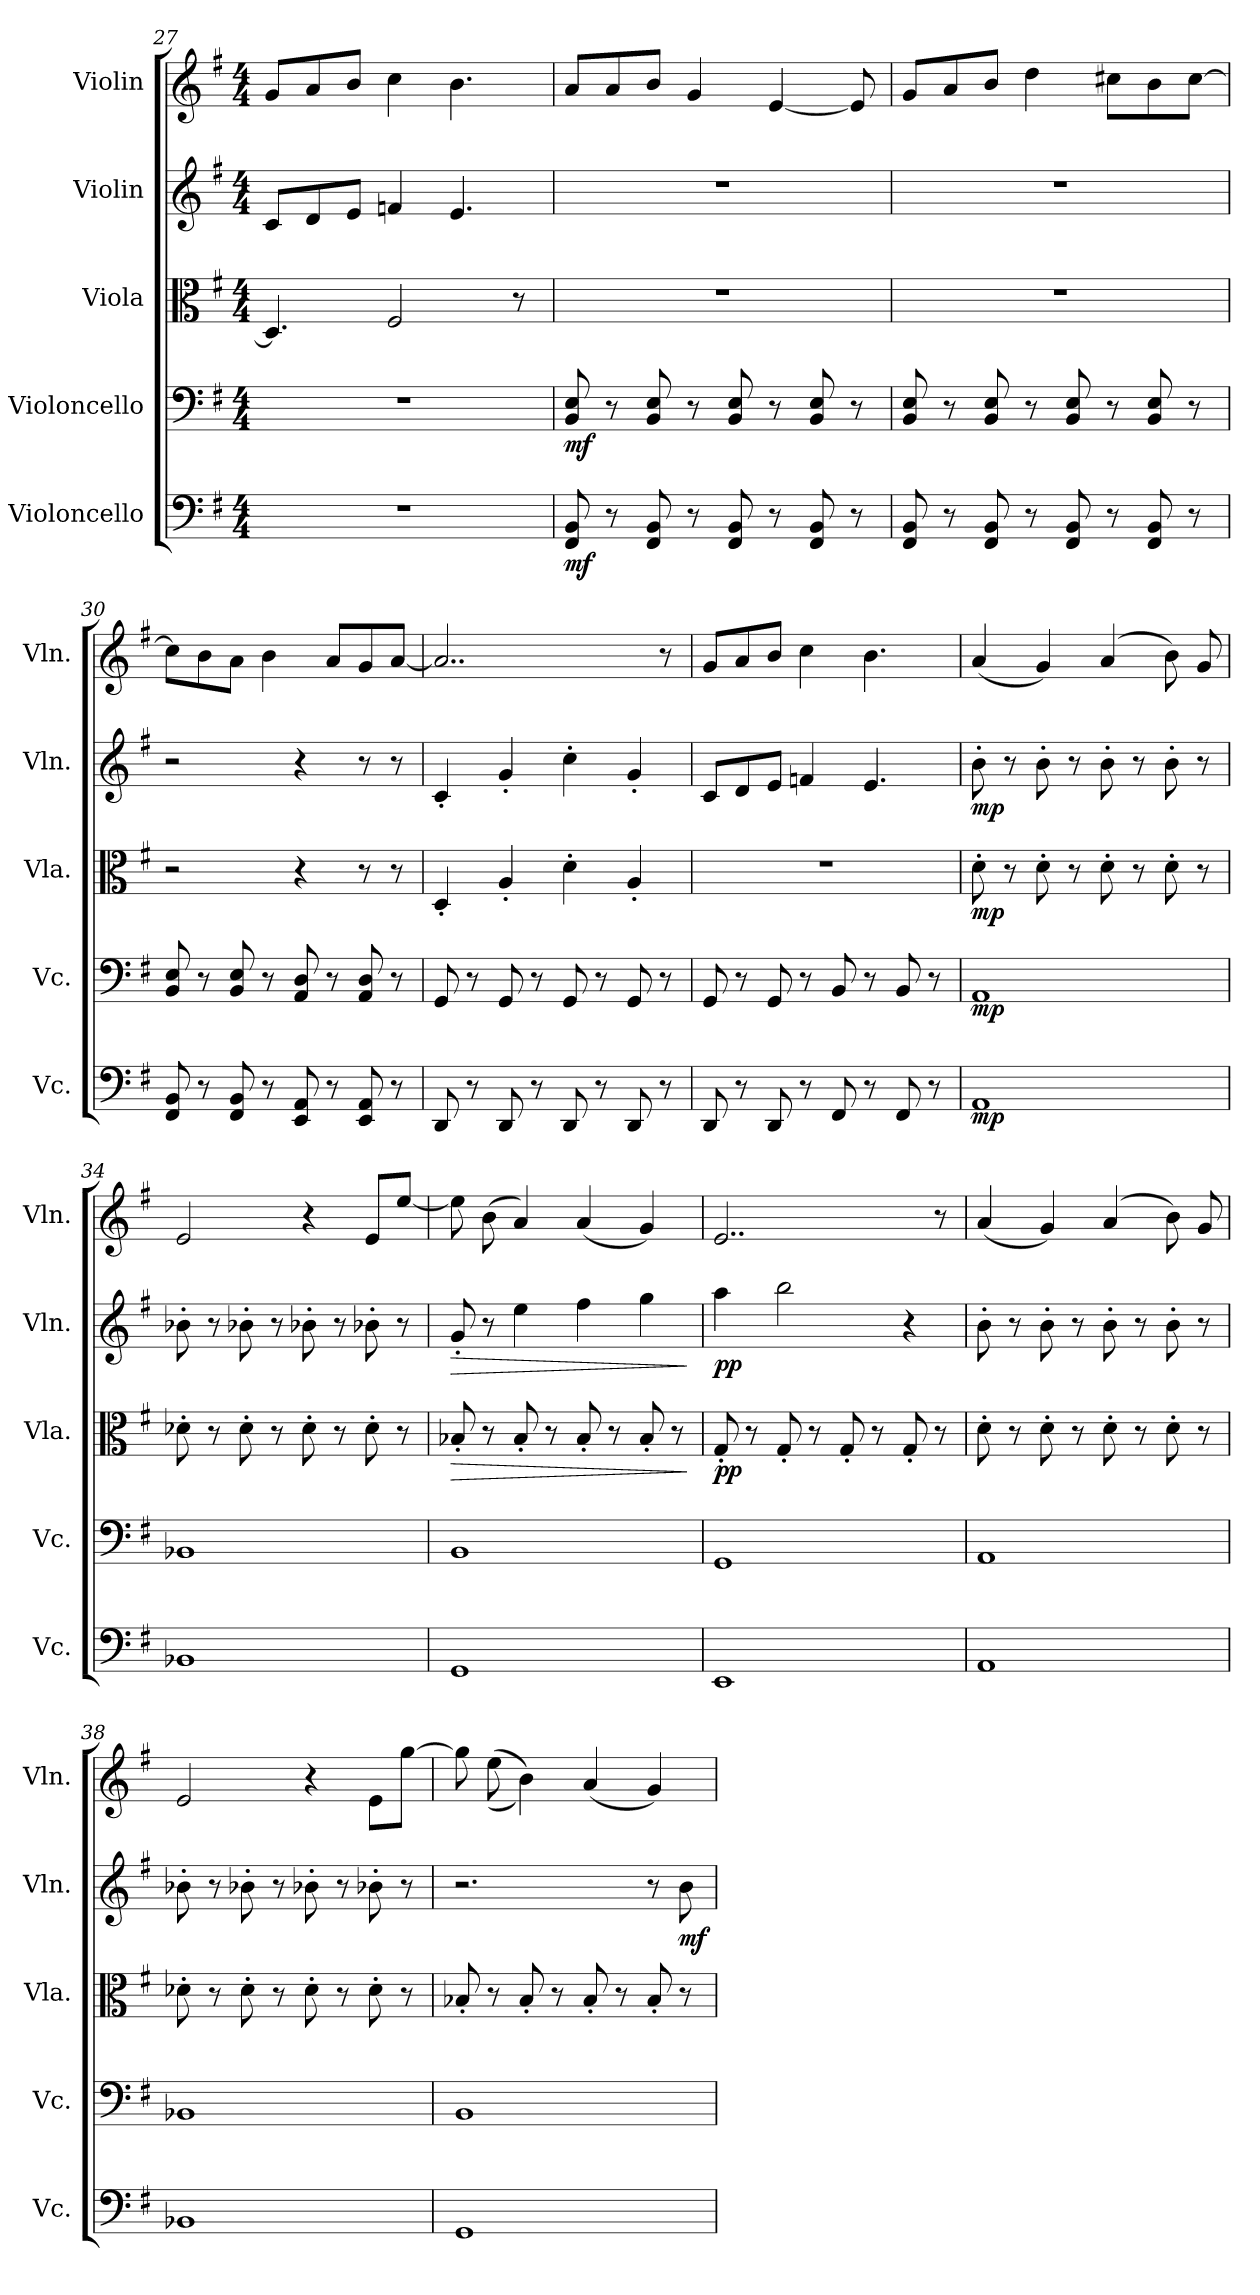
**kern	**dynam	**kern	**dynam	**kern	**dynam	**kern	**dynam	**kern
*part5	*part5	*part4	*part4	*part3	*part3	*part2	*part2	*part1
*staff5	*staff5	*staff4	*staff4	*staff3	*staff3	*staff2	*staff2	*staff1
*I"Violoncello	*	*I"Violoncello	*	*I"Viola	*	*I"Violin	*	*I"Violin
*I'Vc.	*	*I'Vc.	*	*I'Vla.	*	*I'Vln.	*	*I'Vln.
*clefF4	*	*clefF4	*	*clefC3	*	*clefG2	*	*clefG2
*k[f#]	*	*k[f#]	*	*k[f#]	*	*k[f#]	*	*k[f#]
*M4/4	*	*M4/4	*	*M4/4	*	*M4/4	*	*M4/4
=27	=27	=27	=27	=27	=27	=27	=27	=27
1r	.	1r	.	4.D/]	.	8c/L	.	8g/L
.	.	.	.	.	.	8d/	.	8a/
.	.	.	.	.	.	8e/J	.	8b/J
.	.	.	.	2F#/	.	4fn/	.	4cc\
.	.	.	.	.	.	4.e/	.	4.b\
.	.	.	.	8r	.	.	.	.
=28	=28	=28	=28	=28	=28	=28	=28	=28
!	!LO:DY:b	!	!LO:DY:b	!	!	!	!	!
8FF#/ 8BB/	mf	8BB/ 8E/	mf	1r	.	1r	.	8a/L
8r	.	8r	.	.	.	.	.	8a/
8FF#/ 8BB/	.	8BB/ 8E/	.	.	.	.	.	8b/J
8r	.	8r	.	.	.	.	.	4g/
8FF#/ 8BB/	.	8BB/ 8E/	.	.	.	.	.	.
8r	.	8r	.	.	.	.	.	[4e/
8FF#/ 8BB/	.	8BB/ 8E/	.	.	.	.	.	.
8r	.	8r	.	.	.	.	.	8e/]
!!LO:LB:g=z
=29	=29	=29	=29	=29	=29	=29	=29	=29
8FF#/ 8BB/	.	8BB/ 8E/	.	1r	.	1r	.	8g/L
8r	.	8r	.	.	.	.	.	8a/
8FF#/ 8BB/	.	8BB/ 8E/	.	.	.	.	.	8b/J
8r	.	8r	.	.	.	.	.	4dd\
8FF#/ 8BB/	.	8BB/ 8E/	.	.	.	.	.	.
8r	.	8r	.	.	.	.	.	8cc#X\L
8FF#/ 8BB/	.	8BB/ 8E/	.	.	.	.	.	8b\
8r	.	8r	.	.	.	.	.	[8cc#\J
=30	=30	=30	=30	=30	=30	=30	=30	=30
8FF#/ 8BB/	.	8BB/ 8E/	.	2r	.	2r	.	8cc#\L]
8r	.	8r	.	.	.	.	.	8b\
8FF#/ 8BB/	.	8BB/ 8E/	.	.	.	.	.	8a\J
8r	.	8r	.	.	.	.	.	4b\
8EE/ 8AA/	.	8AA/ 8D/	.	4r	.	4r	.	.
8r	.	8r	.	.	.	.	.	8a/L
8EE/ 8AA/	.	8AA/ 8D/	.	8r	.	8r	.	8g/
8r	.	8r	.	8r	.	8r	.	[8a/J
=31	=31	=31	=31	=31	=31	=31	=31	=31
8DD/	.	8GG/	.	4D'/	.	4c'/	.	2..a/]
8r	.	8r	.	.	.	.	.	.
8DD/	.	8GG/	.	4A'/	.	4g'/	.	.
8r	.	8r	.	.	.	.	.	.
8DD/	.	8GG/	.	4d'\	.	4cc'\	.	.
8r	.	8r	.	.	.	.	.	.
8DD/	.	8GG/	.	4A'/	.	4g'/	.	.
8r	.	8r	.	.	.	.	.	8r
=32	=32	=32	=32	=32	=32	=32	=32	=32
8DD/	.	8GG/	.	1r	.	8c/L	.	8g/L
8r	.	8r	.	.	.	8d/	.	8a/
8DD/	.	8GG/	.	.	.	8e/J	.	8b/J
8r	.	8r	.	.	.	4fn/	.	4cc\
8FF#/	.	8BB/	.	.	.	.	.	.
8r	.	8r	.	.	.	4.e/	.	4.b\
8FF#/	.	8BB/	.	.	.	.	.	.
8r	.	8r	.	.	.	.	.	.
!!LO:PB:g=z
=33	=33	=33	=33	=33	=33	=33	=33	=33
!	!LO:DY:b	!	!LO:DY:b	!	!LO:DY:b	!	!LO:DY:b	!
1AA	mp	1AA	mp	8d'\	mp	8b'\	mp	(4a/
.	.	.	.	8r	.	8r	.	.
.	.	.	.	8d'\	.	8b'\	.	4g/)
.	.	.	.	8r	.	8r	.	.
.	.	.	.	8d'\	.	8b'\	.	(4a/
.	.	.	.	8r	.	8r	.	.
.	.	.	.	8d'\	.	8b'\	.	8b\)
.	.	.	.	8r	.	8r	.	8g/
=34	=34	=34	=34	=34	=34	=34	=34	=34
1BB-X	.	1BB-X	.	8d-X'\	.	8b-X'\	.	2e/
.	.	.	.	8r	.	8r	.	.
.	.	.	.	8d-'\	.	8b-X'\	.	.
.	.	.	.	8r	.	8r	.	.
.	.	.	.	8d-'\	.	8b-X'\	.	4r
.	.	.	.	8r	.	8r	.	.
.	.	.	.	8d-'\	.	8b-X'\	.	8e/L
.	.	.	.	8r	.	8r	.	[8ee/J
=35	=35	=35	=35	=35	=35	=35	=35	=35
!	!	!	!	!	!LO:HP:b	!	!LO:HP:b	!
1GG	.	1BB	.	8B-X'/	>	8g'/	>	8ee\]
.	.	.	.	8r	.	8r	.	(8b\
.	.	.	.	8B-'/	.	4ee\	.	4a/)
.	.	.	.	8r	.	.	.	.
.	.	.	.	8B-'/	.	4ff#\	.	(4a/
.	.	.	.	8r	.	.	.	.
.	.	.	.	8B-'/	.	4gg\	.	4g/)
.	.	.	.	8r	.	.	.	.
.	.	.	.	.	]	.	]	.
=36	=36	=36	=36	=36	=36	=36	=36	=36
!	!	!	!	!	!LO:DY:b	!	!LO:DY:b	!
1EE	.	1GG	.	8G'/	pp	4aa\	pp	2..e/
.	.	.	.	8r	.	.	.	.
.	.	.	.	8G'/	.	2bb\	.	.
.	.	.	.	8r	.	.	.	.
.	.	.	.	8G'/	.	.	.	.
.	.	.	.	8r	.	.	.	.
.	.	.	.	8G'/	.	4r	.	.
.	.	.	.	8r	.	.	.	8r
!!LO:LB:g=z
=37	=37	=37	=37	=37	=37	=37	=37	=37
1AA	.	1AA	.	8d'\	.	8b'\	.	(4a/
.	.	.	.	8r	.	8r	.	.
.	.	.	.	8d'\	.	8b'\	.	4g/)
.	.	.	.	8r	.	8r	.	.
.	.	.	.	8d'\	.	8b'\	.	(4a/
.	.	.	.	8r	.	8r	.	.
.	.	.	.	8d'\	.	8b'\	.	8b\)
.	.	.	.	8r	.	8r	.	8g/
=38	=38	=38	=38	=38	=38	=38	=38	=38
1BB-X	.	1BB-X	.	8d-X'\	.	8b-X'\	.	2e/
.	.	.	.	8r	.	8r	.	.
.	.	.	.	8d-'\	.	8b-X'\	.	.
.	.	.	.	8r	.	8r	.	.
.	.	.	.	8d-'\	.	8b-X'\	.	4r
.	.	.	.	8r	.	8r	.	.
.	.	.	.	8d-'\	.	8b-X'\	.	8e\L
.	.	.	.	8r	.	8r	.	[8gg\J
=39	=39	=39	=39	=39	=39	=39	=39	=39
1GG	.	1BB	.	8B-X'/	.	2.r	.	8gg\]
.	.	.	.	8r	.	.	.	((8ee\
.	.	.	.	8B-'/	.	.	.	4b\))
.	.	.	.	8r	.	.	.	.
.	.	.	.	8B-'/	.	.	.	(4a/
.	.	.	.	8r	.	.	.	.
.	.	.	.	8B-'/	.	8r	.	4g/)
!	!	!	!	!	!	!	!LO:DY:b	!
.	.	.	.	8r	.	8b\	mf	.
=	=	=	=	=	=	=	=	=
*-	*-	*-	*-	*-	*-	*-	*-	*-
